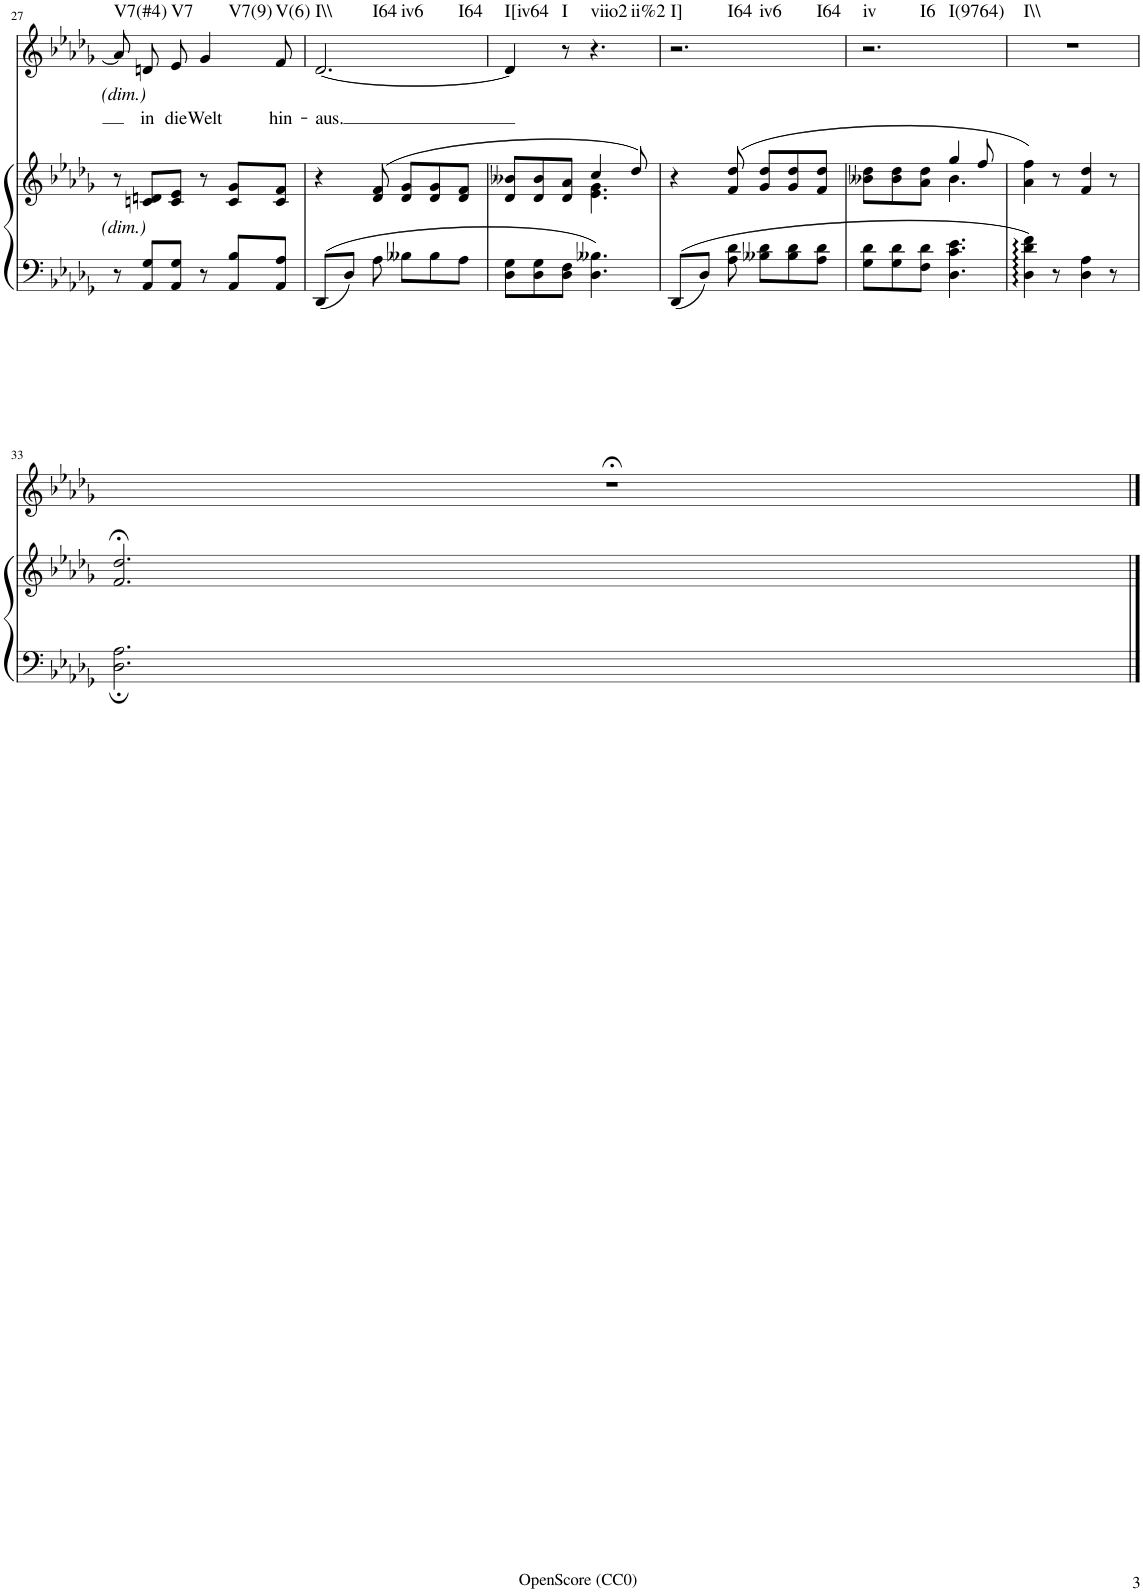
**kern	**kern	**kern	**text	**harte
*part2	*part2	*part1	*part1	*part1
*staff3	*staff2	*staff1	*staff1	*
*I"Piano	*	*I"Voice	*	*
*I'Pno	*	*	*	*
!!LO:PB:g=z
*clefF4	*clefG2	*clefG2	*	*
*k[b-e-a-d-g-]	*k[b-e-a-d-g-]	*k[b-e-a-d-g-]	*	*
*M6/8	*M6/8	*M6/8	*	*
=27	=27	=27	=27	=27
!	!	!	!	!LO:H:kt=V7(#4)
8r	8r	8a-/L]	.	N
!	!	!	!LO:LY:b	!
8AA-/ 8G-/L	8cn/ 8dn/L	8dn/J	in	.
!	!	!	!LO:LY:b	!LO:H:kt=V7
8AA-/ 8G-/J	8c/ 8e-/J	8e-/	die	N
!	!	!	!LO:LY:b	!LO:H:kt=V7(9)
8r	8r	4g-/	Welt	N
8AA-/ 8B-/L	8c/ 8g-/L	.	.	.
!	!	!	!LO:LY:b	!LO:H:kt=V(6)
8AA-/ 8A-/J	8c/ 8f/J	8f/	hin-	N
=28	=28	=28	=28	=28
!	!	!	!LO:LY:b	!LO:H:n=1:kt=I\\
!	!	!	!	!LO:H:n=2:kt=I64
!	!	!	!	!LO:H:n=3:kt=iv6
!	!	!	!	!LO:H:n=4:kt=I64
8DD-/L	4r	[2.d-/	-aus.	N N N N
8D-/J	.	.	.	.
8A-\	(8d-/ 8f/	.	.	.
8B--X\L	8d-/ 8g-/L	.	.	.
8B--\	8d-/ 8g-/	.	.	.
8A-\J	8d-/ 8f/J	.	.	.
=29	=29	=29	=29	=29
*	*^	*	*	*
!	!	!	!	!	!LO:H:kt=I[iv64
8D-\ 8G-\L	8d-/ 8b--X/L	4.ryy	4d-/]	.	N
8D-\ 8G-\	8d-/ 8b--/	.	.	.	.
!	!	!	!	!	!LO:H:kt=I
8D-\ 8F\J	8d-/ 8a-/J	.	8r	.	N
!	!	!	!	!	!LO:H:n=1:kt=viio2
!	!	!	!	!	!LO:H:n=2:kt=ii%2
4.D-\ 4.B--X\	4cc/	4.e-\ 4.g-\	4.r	.	N N
.	8dd-/)	.	.	.	.
*	*v	*v	*	*	*
=30	=30	=30	=30	=30
!	!	!	!	!LO:H:n=1:kt=I]
!	!	!	!	!LO:H:n=2:kt=I64
!	!	!	!	!LO:H:n=3:kt=iv6
!	!	!	!	!LO:H:n=4:kt=I64
8DD-/L	4r	2.r	.	N N N N
8D-/J	.	.	.	.
8A-\ 8d-\	(8f/ 8dd-/	.	.	.
8B--X\ 8d-\L	8g-/ 8dd-/L	.	.	.
8B--\ 8d-\	8g-/ 8dd-/	.	.	.
8A-\ 8d-\J	8f/ 8dd-/J	.	.	.
=31	=31	=31	=31	=31
*	*^	*	*	*
!	!	!	!	!	!LO:H:n=1:kt=iv
!	!	!	!	!	!LO:H:n=2:kt=I6
!	!	!	!	!	!LO:H:n=3:kt=I(9764)
8G-\ 8d-\L	8b--X\ 8dd-\L	4.ryy	2.r	.	N N N
8G-\ 8d-\	8b--\ 8dd-\	.	.	.	.
8F\ 8d-\J	8a-\ 8dd-\J	.	.	.	.
4.D-\ 4.c\ 4.e-\	4gg-/	4.b--\	.	.	.
.	8ff/	.	.	.	.
*	*v	*v	*	*	*
=32	=32	=32	=32	=32
!	!	!	!	!LO:H:kt=I\\
4D-\: 4d-\: 4f\:	4a-\ 4ff\)	2.r	.	N
8r	8r	.	.	.
4D-\ 4A-\	4f/ 4dd-/	.	.	.
8r	8r	.	.	.
!!LO:LB:g=z
=33	=33	=33	=33	=33
2.D-\; 2.A-\;	2.f/;< 2.dd-/;<	2.r;<	.	.
==	==	==	==	==
*-	*-	*-	*-	*-
